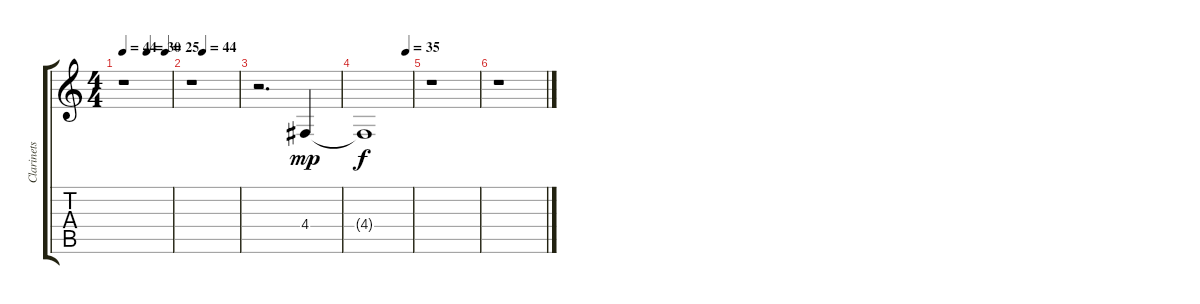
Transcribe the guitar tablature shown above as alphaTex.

\track ("Clarinets" "Clarinets") {instrument clarinet}
\staff {score tabs}
\tuning (E4 B3 G3 D3 A2 E2) {hide}
\ts (4 4)
\tempo 44
\tempo (30 0.5)
\tempo (25 0.875)
\clef g2
\ks c
r.1{dy p} |
\tempo (44 0.25)
r.1 |
r.2{d} 4.4.4{dy mp} |
\tempo (35 0.875)
4.4{t}.1{dy f} |
r.1 |
r.1
